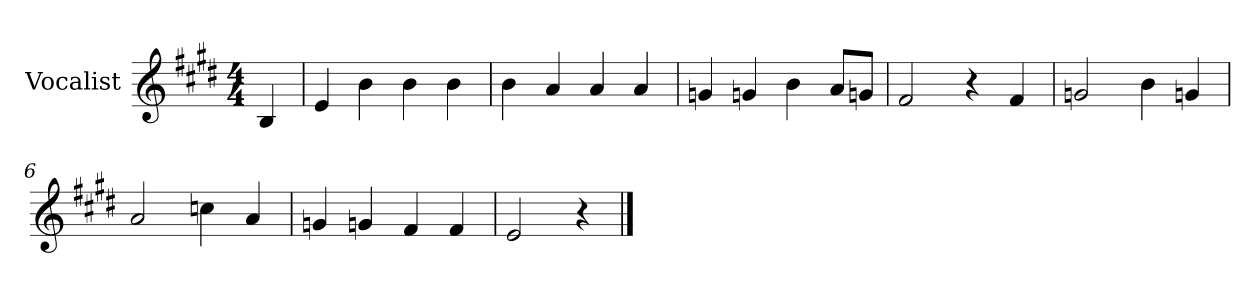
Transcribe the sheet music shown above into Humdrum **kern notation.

**kern
*part1
*staff1
*I"Vocalist
*k[f#c#g#d#]
*E:
*M4/4
=
4B
=1
4e
4b
4b
4b
=2
4b
4a
4a
4a
=3
4gn
4gn
4b
8aL
8gnJ
=4
2f#
4r
4f#
=5
2gn
4b
4gn
=6
2a
4ccn
4a
=7
4gn
4gn
4f#
4f#
=8
2e
4r
==
*-
